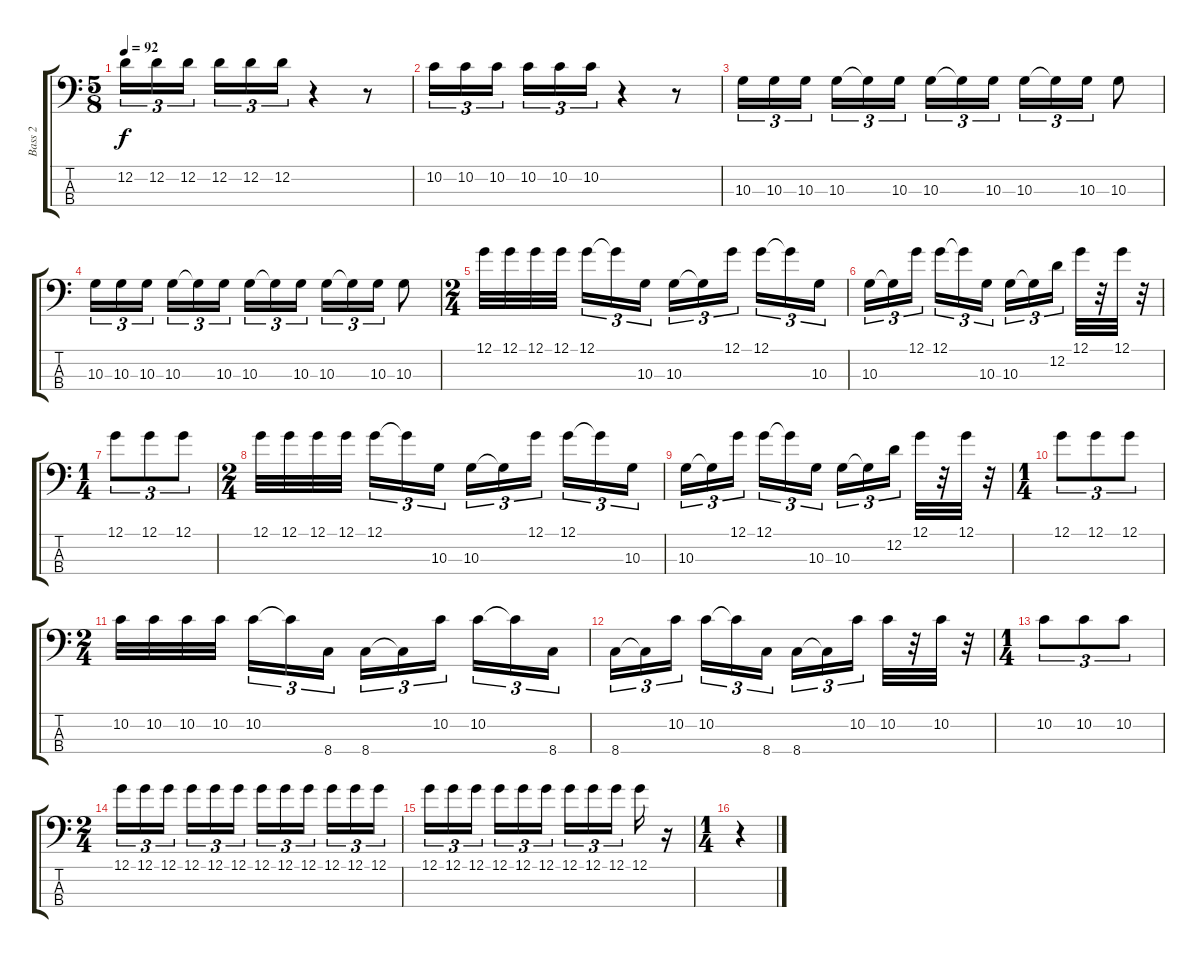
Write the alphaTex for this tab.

\track ("Bass 2" "Bass 2") {instrument electricbassfinger}
\staff {score tabs}
\tuning (G2 D2 A1 E1) {hide}
\ts (5 8)
\tempo 92
\clef f4
\ks c
12.2.16{tu (3 2) dy f} 12.2.16{tu (3 2)} 12.2.16{tu (3 2)} 12.2.16{tu (3 2)} 12.2.16{tu (3 2)} 12.2.16{tu (3 2)} r.4 r.8 |
10.2.16{tu (3 2)} 10.2.16{tu (3 2)} 10.2.16{tu (3 2)} 10.2.16{tu (3 2)} 10.2.16{tu (3 2)} 10.2.16{tu (3 2)} r.4 r.8 |
10.3.16{tu (3 2)} 10.3.16{tu (3 2)} 10.3.16{tu (3 2)} 10.3.16{tu (3 2)} 10.3{t}.16{tu (3 2)} 10.3.16{tu (3 2)} 10.3.16{tu (3 2)} 10.3{t}.16{tu (3 2)} 10.3.16{tu (3 2)} 10.3.16{tu (3 2)} 10.3{t}.16{tu (3 2)} 10.3.16{tu (3 2)} 10.3.8 |
10.3.16{tu (3 2)} 10.3.16{tu (3 2)} 10.3.16{tu (3 2)} 10.3.16{tu (3 2)} 10.3{t}.16{tu (3 2)} 10.3.16{tu (3 2)} 10.3.16{tu (3 2)} 10.3{t}.16{tu (3 2)} 10.3.16{tu (3 2)} 10.3.16{tu (3 2)} 10.3{t}.16{tu (3 2)} 10.3.16{tu (3 2)} 10.3.8 |
\ts (2 4)
12.1.32 12.1.32 12.1.32 12.1.32 12.1.16{tu (3 2)} 12.1{t}.16{tu (3 2)} 10.3.16{tu (3 2)} 10.3.16{tu (3 2)} 10.3{t}.16{tu (3 2)} 12.1.16{tu (3 2)} 12.1.16{tu (3 2)} 12.1{t}.16{tu (3 2)} 10.3.16{tu (3 2)} |
10.3.16{tu (3 2)} 10.3{t}.16{tu (3 2)} 12.1.16{tu (3 2)} 12.1.16{tu (3 2)} 12.1{t}.16{tu (3 2)} 10.3.16{tu (3 2)} 10.3.16{tu (3 2)} 10.3{t}.16{tu (3 2)} 12.2.16{tu (3 2)} 12.1.32 r.32 12.1.32 r.32 |
\ts (1 4)
12.1.8{tu (3 2)} 12.1.8{tu (3 2)} 12.1.8{tu (3 2)} |
\ts (2 4)
12.1.32 12.1.32 12.1.32 12.1.32 12.1.16{tu (3 2)} 12.1{t}.16{tu (3 2)} 10.3.16{tu (3 2)} 10.3.16{tu (3 2)} 10.3{t}.16{tu (3 2)} 12.1.16{tu (3 2)} 12.1.16{tu (3 2)} 12.1{t}.16{tu (3 2)} 10.3.16{tu (3 2)} |
10.3.16{tu (3 2)} 10.3{t}.16{tu (3 2)} 12.1.16{tu (3 2)} 12.1.16{tu (3 2)} 12.1{t}.16{tu (3 2)} 10.3.16{tu (3 2)} 10.3.16{tu (3 2)} 10.3{t}.16{tu (3 2)} 12.2.16{tu (3 2)} 12.1.32 r.32 12.1.32 r.32 |
\ts (1 4)
12.1.8{tu (3 2)} 12.1.8{tu (3 2)} 12.1.8{tu (3 2)} |
\ts (2 4)
10.2.32 10.2.32 10.2.32 10.2.32 10.2.16{tu (3 2)} 10.2{t}.16{tu (3 2)} 8.4.16{tu (3 2)} 8.4.16{tu (3 2)} 8.4{t}.16{tu (3 2)} 10.2.16{tu (3 2)} 10.2.16{tu (3 2)} 10.2{t}.16{tu (3 2)} 8.4.16{tu (3 2)} |
8.4.16{tu (3 2)} 8.4{t}.16{tu (3 2)} 10.2.16{tu (3 2)} 10.2.16{tu (3 2)} 10.2{t}.16{tu (3 2)} 8.4.16{tu (3 2)} 8.4.16{tu (3 2)} 8.4{t}.16{tu (3 2)} 10.2.16{tu (3 2)} 10.2.32 r.32 10.2.32 r.32 |
\ts (1 4)
10.2.8{tu (3 2)} 10.2.8{tu (3 2)} 10.2.8{tu (3 2)} |
\ts (2 4)
12.1.16{tu (3 2)} 12.1.16{tu (3 2)} 12.1.16{tu (3 2)} 12.1.16{tu (3 2)} 12.1.16{tu (3 2)} 12.1.16{tu (3 2)} 12.1.16{tu (3 2)} 12.1.16{tu (3 2)} 12.1.16{tu (3 2)} 12.1.16{tu (3 2)} 12.1.16{tu (3 2)} 12.1.16{tu (3 2)} |
12.1.16{tu (3 2)} 12.1.16{tu (3 2)} 12.1.16{tu (3 2)} 12.1.16{tu (3 2)} 12.1.16{tu (3 2)} 12.1.16{tu (3 2)} 12.1.16{tu (3 2)} 12.1.16{tu (3 2)} 12.1.16{tu (3 2)} 12.1.16 r.16 |
\ts (1 4)
r.4
